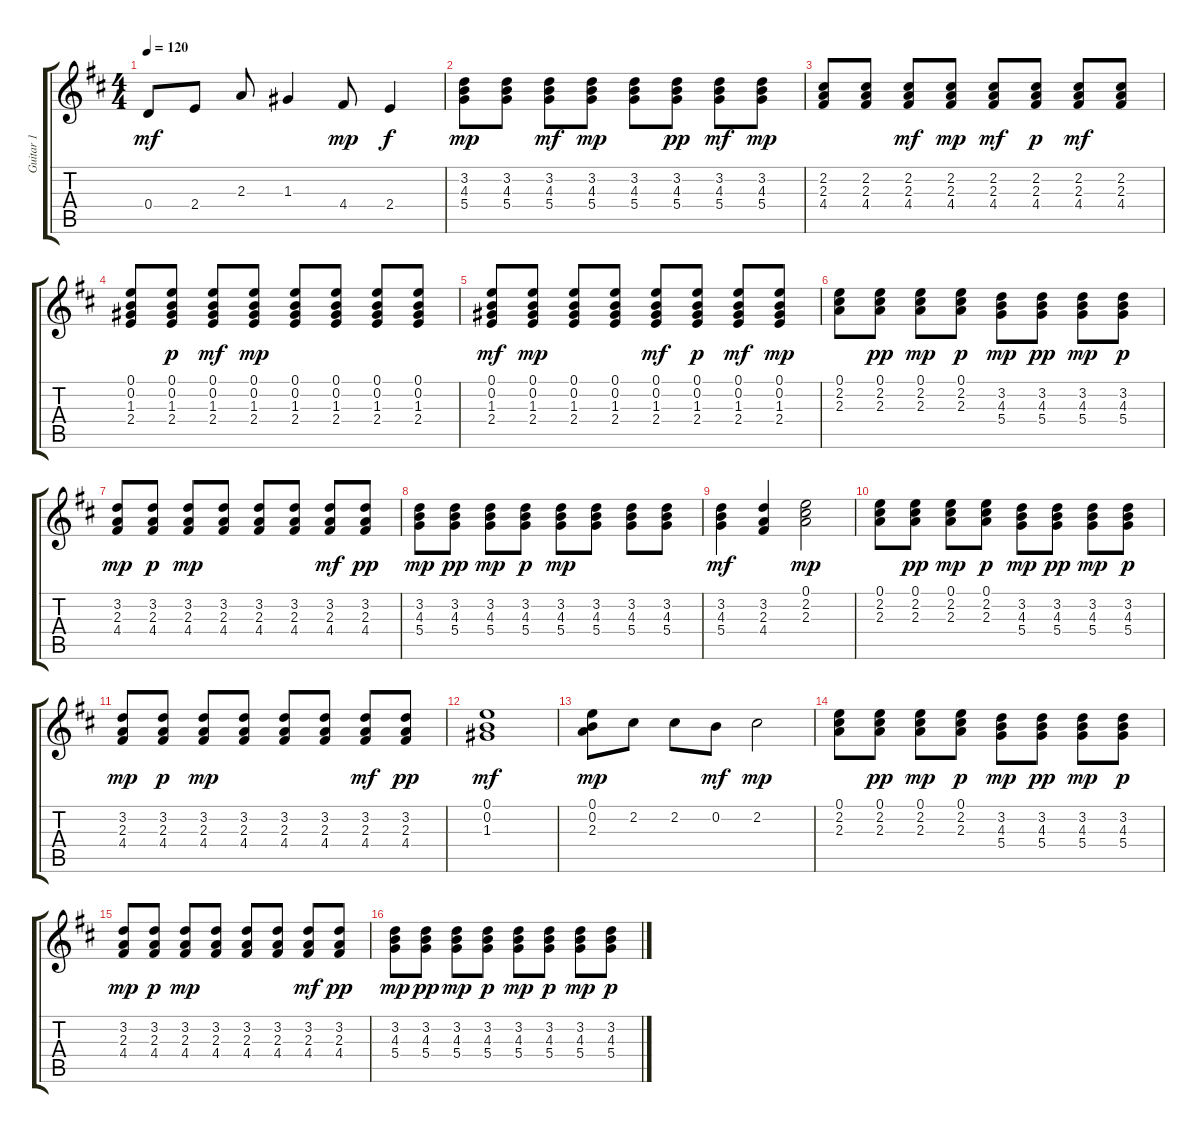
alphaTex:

\track ("Guitar 1" "Guitar 1") {instrument electricguitarclean}
\staff {score tabs}
\tuning (E4 B3 G3 D3 A2 E2) {hide}
\ts (4 4)
\tempo 120
\clef g2
\ks d
0.4.8{dy mf} 2.4.8 2.3.8 1.3.4 4.4.8{dy mp} 2.4.4{dy f} |
(3.2 4.3 5.4).8{dy mp} (3.2 4.3 5.4).8 (3.2 4.3 5.4).8{dy mf} (3.2 4.3 5.4).8{dy mp} (3.2 4.3 5.4).8 (3.2 4.3 5.4).8{dy pp} (3.2 4.3 5.4).8{dy mf} (3.2 4.3 5.4).8{dy mp} |
(2.2 2.3 4.4).8 (2.2 2.3 4.4).8 (2.2 2.3 4.4).8{dy mf} (2.2 2.3 4.4).8{dy mp} (2.2 2.3 4.4).8{dy mf} (2.2 2.3 4.4).8{dy p} (2.2 2.3 4.4).8{dy mf} (2.2 2.3 4.4).8 |
(0.1 0.2 1.3 2.4).8 (0.1 0.2 1.3 2.4).8{dy p} (0.1 0.2 1.3 2.4).8{dy mf} (0.1 0.2 1.3 2.4).8{dy mp} (0.1 0.2 1.3 2.4).8 (0.1 0.2 1.3 2.4).8 (0.1 0.2 1.3 2.4).8 (0.1 0.2 1.3 2.4).8 |
(0.1 0.2 1.3 2.4).8{dy mf} (0.1 0.2 1.3 2.4).8{dy mp} (0.1 0.2 1.3 2.4).8 (0.1 0.2 1.3 2.4).8 (0.1 0.2 1.3 2.4).8{dy mf} (0.1 0.2 1.3 2.4).8{dy p} (0.1 0.2 1.3 2.4).8{dy mf} (0.1 0.2 1.3 2.4).8{dy mp} |
(0.1 2.2 2.3).8 (0.1 2.2 2.3).8{dy pp} (0.1 2.2 2.3).8{dy mp} (0.1 2.2 2.3).8{dy p} (3.2 4.3 5.4).8{dy mp} (3.2 4.3 5.4).8{dy pp} (3.2 4.3 5.4).8{dy mp} (3.2 4.3 5.4).8{dy p} |
(3.2 2.3 4.4).8{dy mp} (3.2 2.3 4.4).8{dy p} (3.2 2.3 4.4).8{dy mp} (3.2 2.3 4.4).8 (3.2 2.3 4.4).8 (3.2 2.3 4.4).8 (3.2 2.3 4.4).8{dy mf} (3.2 2.3 4.4).8{dy pp} |
(3.2 4.3 5.4).8{dy mp} (3.2 4.3 5.4).8{dy pp} (3.2 4.3 5.4).8{dy mp} (3.2 4.3 5.4).8{dy p} (3.2 4.3 5.4).8{dy mp} (3.2 4.3 5.4).8 (3.2 4.3 5.4).8 (3.2 4.3 5.4).8 |
(3.2 4.3 5.4).4{dy mf} (3.2 2.3 4.4).4 (0.1 2.2 2.3).2{dy mp} |
(0.1 2.2 2.3).8 (0.1 2.2 2.3).8{dy pp} (0.1 2.2 2.3).8{dy mp} (0.1 2.2 2.3).8{dy p} (3.2 4.3 5.4).8{dy mp} (3.2 4.3 5.4).8{dy pp} (3.2 4.3 5.4).8{dy mp} (3.2 4.3 5.4).8{dy p} |
(3.2 2.3 4.4).8{dy mp} (3.2 2.3 4.4).8{dy p} (3.2 2.3 4.4).8{dy mp} (3.2 2.3 4.4).8 (3.2 2.3 4.4).8 (3.2 2.3 4.4).8 (3.2 2.3 4.4).8{dy mf} (3.2 2.3 4.4).8{dy pp} |
(0.1 0.2 1.3).1{dy mf} |
(0.1 0.2 2.3).8{dy mp} 2.2.8 2.2.8 0.2.8{dy mf} 2.2.2{dy mp} |
(0.1 2.2 2.3).8 (0.1 2.2 2.3).8{dy pp} (0.1 2.2 2.3).8{dy mp} (0.1 2.2 2.3).8{dy p} (3.2 4.3 5.4).8{dy mp} (3.2 4.3 5.4).8{dy pp} (3.2 4.3 5.4).8{dy mp} (3.2 4.3 5.4).8{dy p} |
(3.2 2.3 4.4).8{dy mp} (3.2 2.3 4.4).8{dy p} (3.2 2.3 4.4).8{dy mp} (3.2 2.3 4.4).8 (3.2 2.3 4.4).8 (3.2 2.3 4.4).8 (3.2 2.3 4.4).8{dy mf} (3.2 2.3 4.4).8{dy pp} |
(3.2 4.3 5.4).8{dy mp} (3.2 4.3 5.4).8{dy pp} (3.2 4.3 5.4).8{dy mp} (3.2 4.3 5.4).8{dy p} (3.2 4.3 5.4).8{dy mp} (3.2 4.3 5.4).8{dy p} (3.2 4.3 5.4).8{dy mp} (3.2 4.3 5.4).8{dy p}
